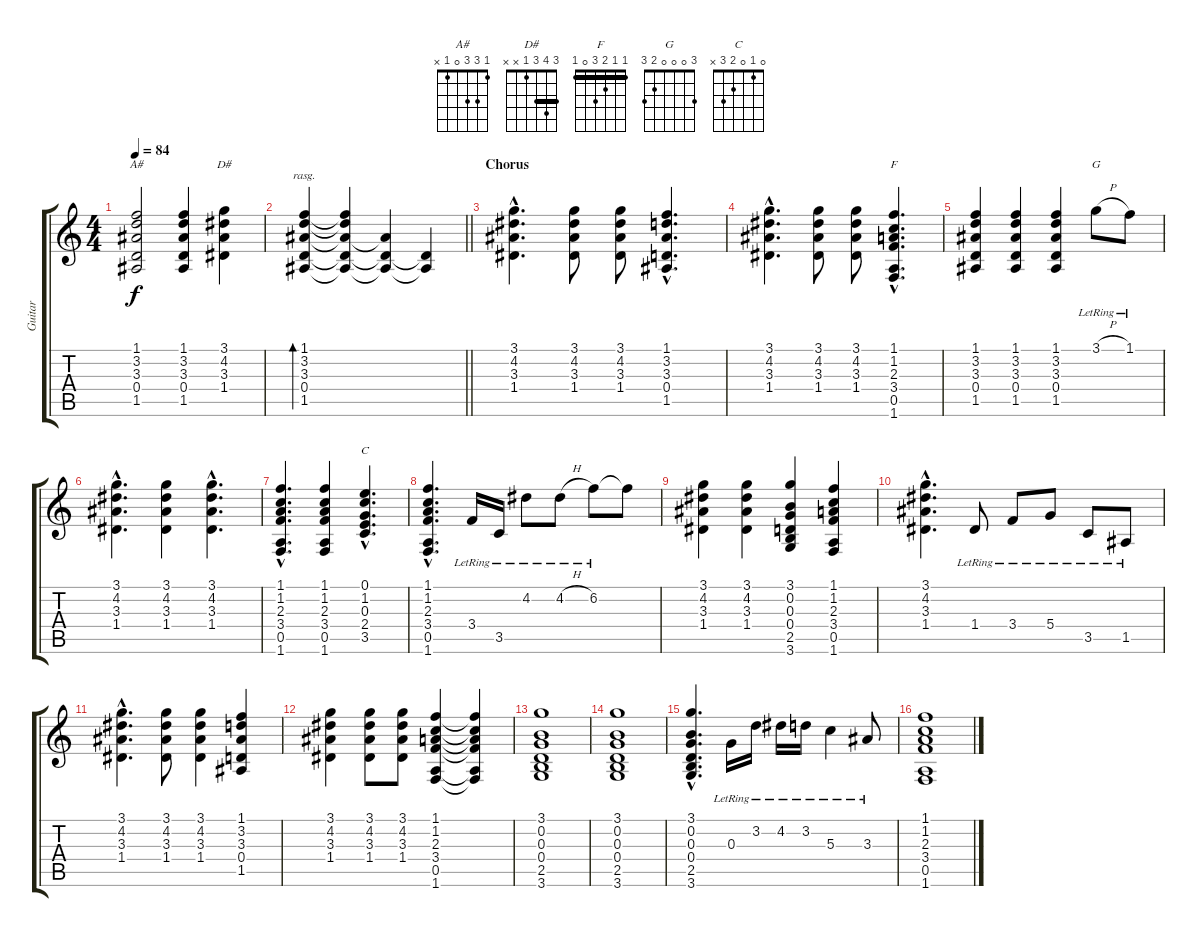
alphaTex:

\track ("Guitar" "Guitar") {instrument acousticguitarnylon}
\staff {score tabs}
\tuning (E4 B3 G3 D3 A2 E2) {hide}
\chord ("A#" 1 3 3 0 1 x)
\chord ("D#" 3 4 3 1 x x) {barre 3}
\chord ("F" 1 1 2 3 0 1) {barre 1}
\chord ("G" 3 0 0 0 2 3)
\chord ("C" 0 1 0 2 3 x)
\ts (4 4)
\tempo 84
\clef g2
\ks c
(1.1 3.2 3.3 0.4 1.5).2{ch "A#" dy f} (1.1 3.2 3.3 0.4 1.5).4 (3.1 4.2 3.3 1.4).4{ch "D#"} |
\barLineRight lightlight
(1.1 3.2 3.3 0.4 1.5).4{bd 480 rasg ii} (1.1{t} 3.2{t} 3.3{t} 0.4{t} 1.5{t}).4 (3.3{t} 0.4{t} 1.5{t}).4 (0.4{t} 1.5{t}).4 |
\section ("" "Chorus")
(3.1{hac} 4.2{hac} 3.3{hac} 1.4{hac}).4{d} (3.1 4.2 3.3 1.4).8 (3.1 4.2 3.3 1.4).8 (1.1{hac} 3.2{hac} 3.3{hac} 0.4{hac} 1.5{hac}).4{d} |
(3.1{hac} 4.2{hac} 3.3{hac} 1.4{hac}).4{d} (3.1 4.2 3.3 1.4).8 (3.1 4.2 3.3 1.4).8 (1.1{hac} 1.2{hac} 2.3{hac} 3.4{hac} 0.5{hac} 1.6{hac}).4{d ch "F"} |
(1.1 3.2 3.3 0.4 1.5).4 (1.1 3.2 3.3 0.4 1.5).4 (1.1 3.2 3.3 0.4 1.5).4 3.1{h lr}.8{ch "G"} 1.1{lr}.8 |
(3.1{hac} 4.2{hac} 3.3{hac} 1.4{hac}).4{d} (3.1 4.2 3.3 1.4).4 (3.1{hac} 4.2{hac} 3.3{hac} 1.4{hac}).4{d} |
(1.1{hac} 1.2{hac} 2.3{hac} 3.4{hac} 0.5{hac} 1.6{hac}).4{d} (1.1 1.2 2.3 3.4 0.5 1.6).4 (0.1{hac} 1.2{hac} 0.3{hac} 2.4{hac} 3.5{hac}).4{d ch "C"} |
(1.1{hac} 1.2{hac} 2.3{hac} 3.4{hac} 0.5{hac} 1.6{hac}).4{d} 3.4{lr}.16 3.5{lr}.16 4.2{lr}.8 4.2{h lr}.8 6.2{lr}.8 6.2{t}.8 |
(3.1 4.2 3.3 1.4).4 (3.1 4.2 3.3 1.4).4 (3.1 0.2 0.3 0.4 2.5 3.6).4 (1.1 1.2 2.3 3.4 0.5 1.6).4 |
(3.1{hac} 4.2{hac} 3.3{hac} 1.4{hac}).4{d} 1.4{lr}.8 3.4{lr}.8 5.4{lr}.8 3.5{lr}.8 1.5{lr}.8 |
(3.1{hac} 4.2{hac} 3.3{hac} 1.4{hac}).4{d} (3.1 4.2 3.3 1.4).8 (3.1 4.2 3.3 1.4).4 (1.1 3.2 3.3 0.4 1.5).4 |
(3.1 4.2 3.3 1.4).4 (3.1 4.2 3.3 1.4).8 (3.1 4.2 3.3 1.4).8 (1.1 1.2 2.3 3.4 0.5 1.6).4 (1.1{t} 1.2{t} 2.3{t} 3.4{t} 0.5{t} 1.6{t}).4 |
(3.1 0.2 0.3 0.4 2.5 3.6).1 |
(3.1 0.2 0.3 0.4 2.5 3.6).1 |
(3.1{hac} 0.2{hac} 0.3{hac} 0.4{hac} 2.5{hac} 3.6{hac}).4{d} 0.3{lr}.16 3.2{lr}.16 4.2{lr}.16 3.2{lr}.16 5.3{lr}.4 3.3{lr}.8 |
(1.1 1.2 2.3 3.4 0.5 1.6).1
